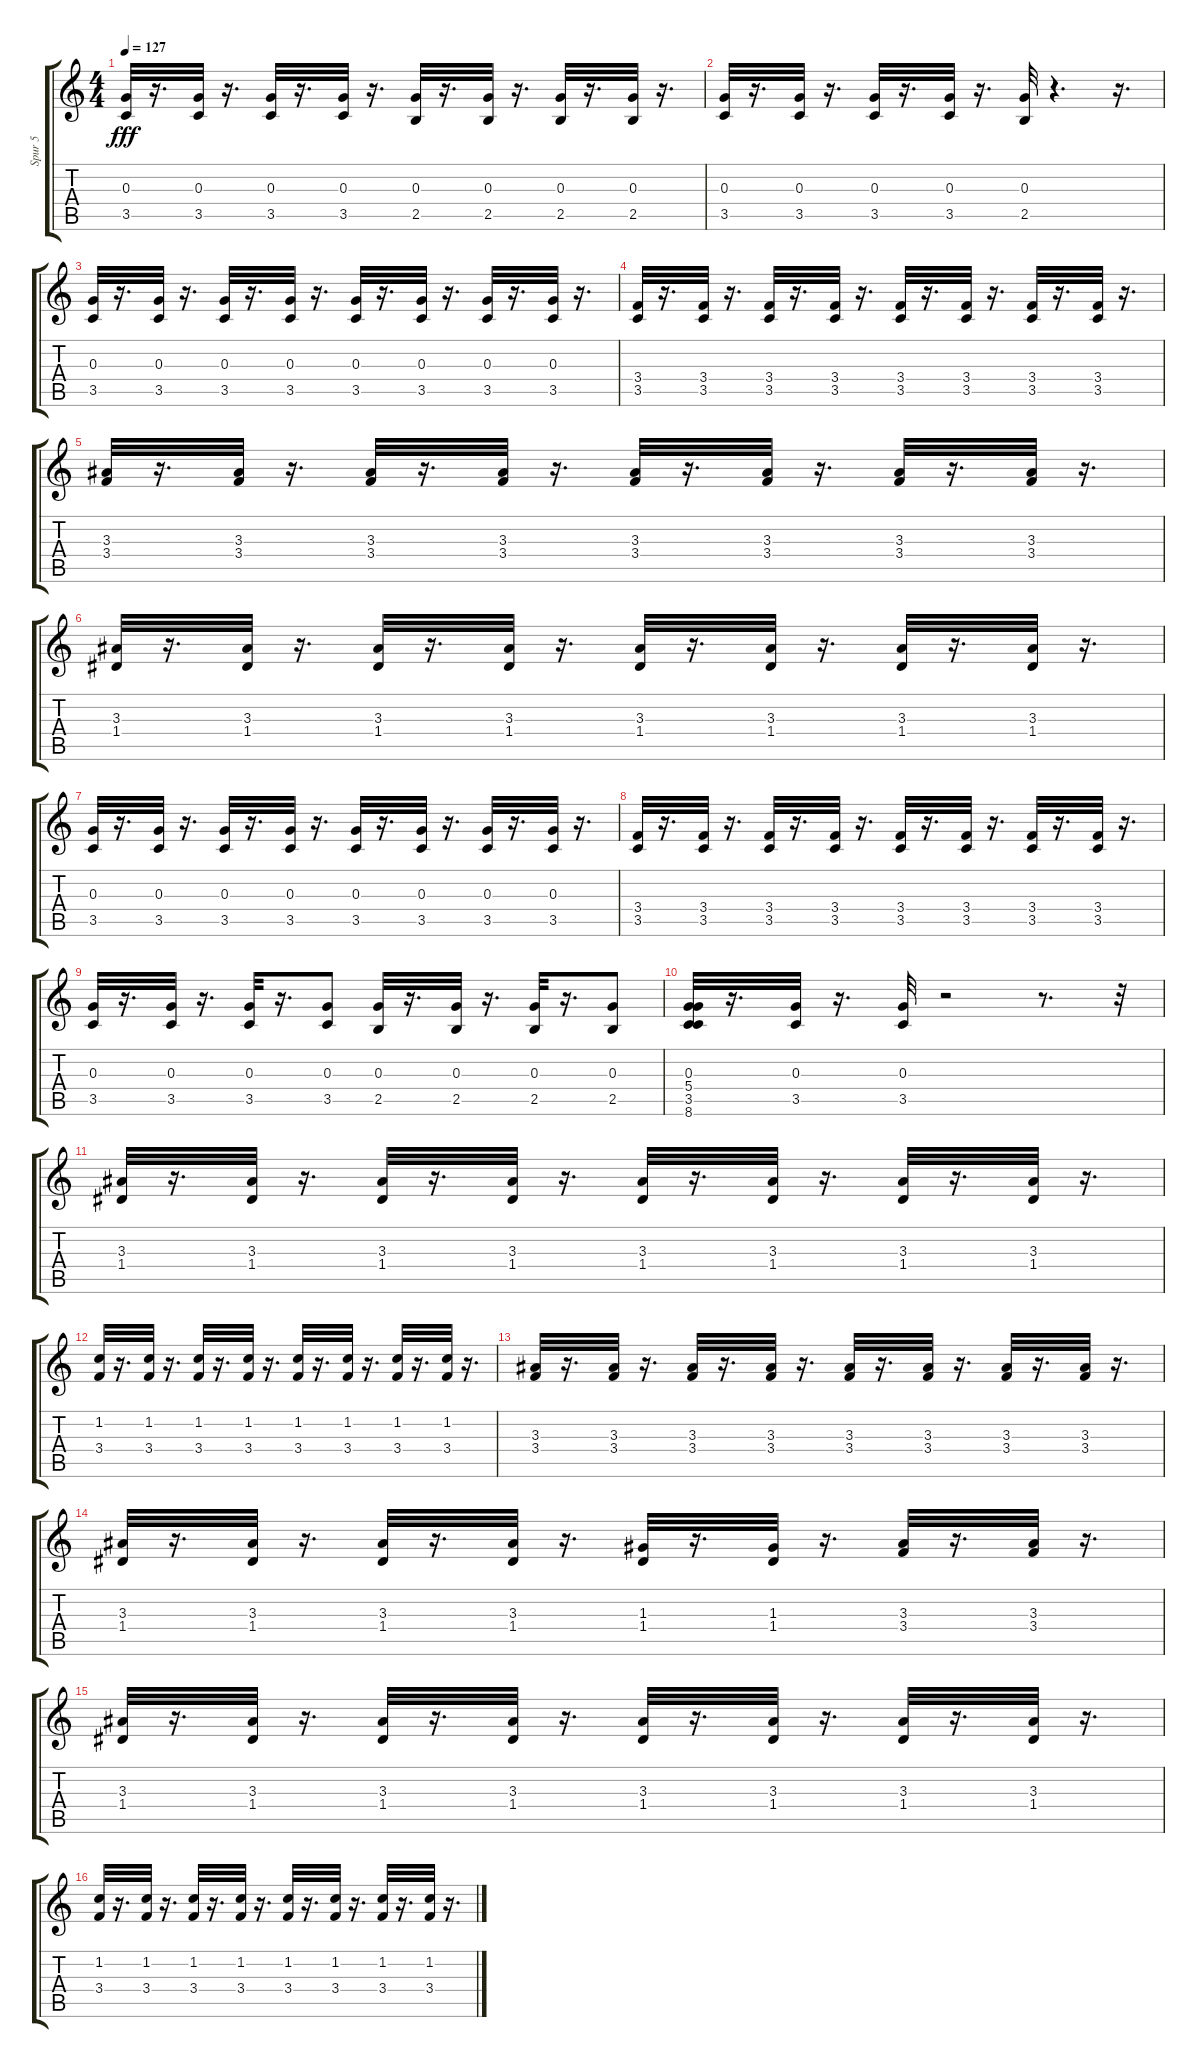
\track ("Spur 5" "Spur 5") {instrument electricguitarmuted}
\staff {score tabs}
\tuning (E4 B3 G3 D3 A2 E2) {hide}
\ts (4 4)
\tempo 127
\clef g2
\ks c
(0.3 3.5).32{dy fff} r.16{d} (0.3 3.5).32 r.16{d} (0.3 3.5).32 r.16{d} (0.3 3.5).32 r.16{d} (0.3 2.5).32 r.16{d} (0.3 2.5).32 r.16{d} (0.3 2.5).32 r.16{d} (0.3 2.5).32 r.16{d} |
(0.3 3.5).32 r.16{d} (0.3 3.5).32 r.16{d} (0.3 3.5).32 r.16{d} (0.3 3.5).32 r.16{d} (0.3 2.5).32 r.4{d} r.16{d} |
(0.3 3.5).32 r.16{d} (0.3 3.5).32 r.16{d} (0.3 3.5).32 r.16{d} (0.3 3.5).32 r.16{d} (0.3 3.5).32 r.16{d} (0.3 3.5).32 r.16{d} (0.3 3.5).32 r.16{d} (0.3 3.5).32 r.16{d} |
(3.4 3.5).32 r.16{d} (3.4 3.5).32 r.16{d} (3.4 3.5).32 r.16{d} (3.4 3.5).32 r.16{d} (3.4 3.5).32 r.16{d} (3.4 3.5).32 r.16{d} (3.4 3.5).32 r.16{d} (3.4 3.5).32 r.16{d} |
(3.3 3.4).32 r.16{d} (3.3 3.4).32 r.16{d} (3.3 3.4).32 r.16{d} (3.3 3.4).32 r.16{d} (3.3 3.4).32 r.16{d} (3.3 3.4).32 r.16{d} (3.3 3.4).32 r.16{d} (3.3 3.4).32 r.16{d} |
(3.3 1.4).32 r.16{d} (3.3 1.4).32 r.16{d} (3.3 1.4).32 r.16{d} (3.3 1.4).32 r.16{d} (3.3 1.4).32 r.16{d} (3.3 1.4).32 r.16{d} (3.3 1.4).32 r.16{d} (3.3 1.4).32 r.16{d} |
(0.3 3.5).32 r.16{d} (0.3 3.5).32 r.16{d} (0.3 3.5).32 r.16{d} (0.3 3.5).32 r.16{d} (0.3 3.5).32 r.16{d} (0.3 3.5).32 r.16{d} (0.3 3.5).32 r.16{d} (0.3 3.5).32 r.16{d} |
(3.4 3.5).32 r.16{d} (3.4 3.5).32 r.16{d} (3.4 3.5).32 r.16{d} (3.4 3.5).32 r.16{d} (3.4 3.5).32 r.16{d} (3.4 3.5).32 r.16{d} (3.4 3.5).32 r.16{d} (3.4 3.5).32 r.16{d} |
(0.3 3.5).32 r.16{d} (0.3 3.5).32 r.16{d} (0.3 3.5).32 r.16{d} (0.3 3.5).8 (0.3 2.5).32 r.16{d} (0.3 2.5).32 r.16{d} (0.3 2.5).32 r.16{d} (0.3 2.5).8 |
(0.3 5.4 3.5 8.6).32 r.16{d} (0.3 3.5).32 r.16{d} (0.3 3.5).32 r.2 r.8{d} r.32 |
(3.3 1.4).32 r.16{d} (3.3 1.4).32 r.16{d} (3.3 1.4).32 r.16{d} (3.3 1.4).32 r.16{d} (3.3 1.4).32 r.16{d} (3.3 1.4).32 r.16{d} (3.3 1.4).32 r.16{d} (3.3 1.4).32 r.16{d} |
(1.2 3.4).32 r.16{d} (1.2 3.4).32 r.16{d} (1.2 3.4).32 r.16{d} (1.2 3.4).32 r.16{d} (1.2 3.4).32 r.16{d} (1.2 3.4).32 r.16{d} (1.2 3.4).32 r.16{d} (1.2 3.4).32 r.16{d} |
(3.3 3.4).32 r.16{d} (3.3 3.4).32 r.16{d} (3.3 3.4).32 r.16{d} (3.3 3.4).32 r.16{d} (3.3 3.4).32 r.16{d} (3.3 3.4).32 r.16{d} (3.3 3.4).32 r.16{d} (3.3 3.4).32 r.16{d} |
(3.3 1.4).32 r.16{d} (3.3 1.4).32 r.16{d} (3.3 1.4).32 r.16{d} (3.3 1.4).32 r.16{d} (1.3 1.4).32 r.16{d} (1.3 1.4).32 r.16{d} (3.3 3.4).32 r.16{d} (3.3 3.4).32 r.16{d} |
(3.3 1.4).32 r.16{d} (3.3 1.4).32 r.16{d} (3.3 1.4).32 r.16{d} (3.3 1.4).32 r.16{d} (3.3 1.4).32 r.16{d} (3.3 1.4).32 r.16{d} (3.3 1.4).32 r.16{d} (3.3 1.4).32 r.16{d} |
(1.2 3.4).32 r.16{d} (1.2 3.4).32 r.16{d} (1.2 3.4).32 r.16{d} (1.2 3.4).32 r.16{d} (1.2 3.4).32 r.16{d} (1.2 3.4).32 r.16{d} (1.2 3.4).32 r.16{d} (1.2 3.4).32 r.16{d}
